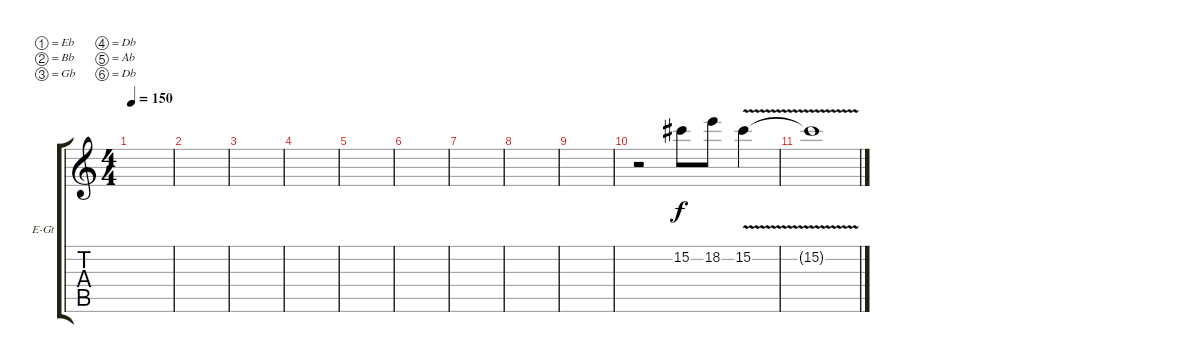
\bracketExtendMode groupsimilarinstruments
\firstSystemTrackNameOrientation horizontal
\otherSystemsTrackNameOrientation horizontal
\track ("Solo Guitar 2" "E-Gt") {instrument distortionguitar}
\staff {score tabs}
\tuning (Eb4 Bb3 Gb3 Db3 Ab2 Db2)
\ts (4 4)
\tempo 150
\clef g2
\ks c
|
|
|
|
|
|
|
|
|
r.2 15.2.8 18.2.8 15.2{v}.4 |
15.2{v t}.1
